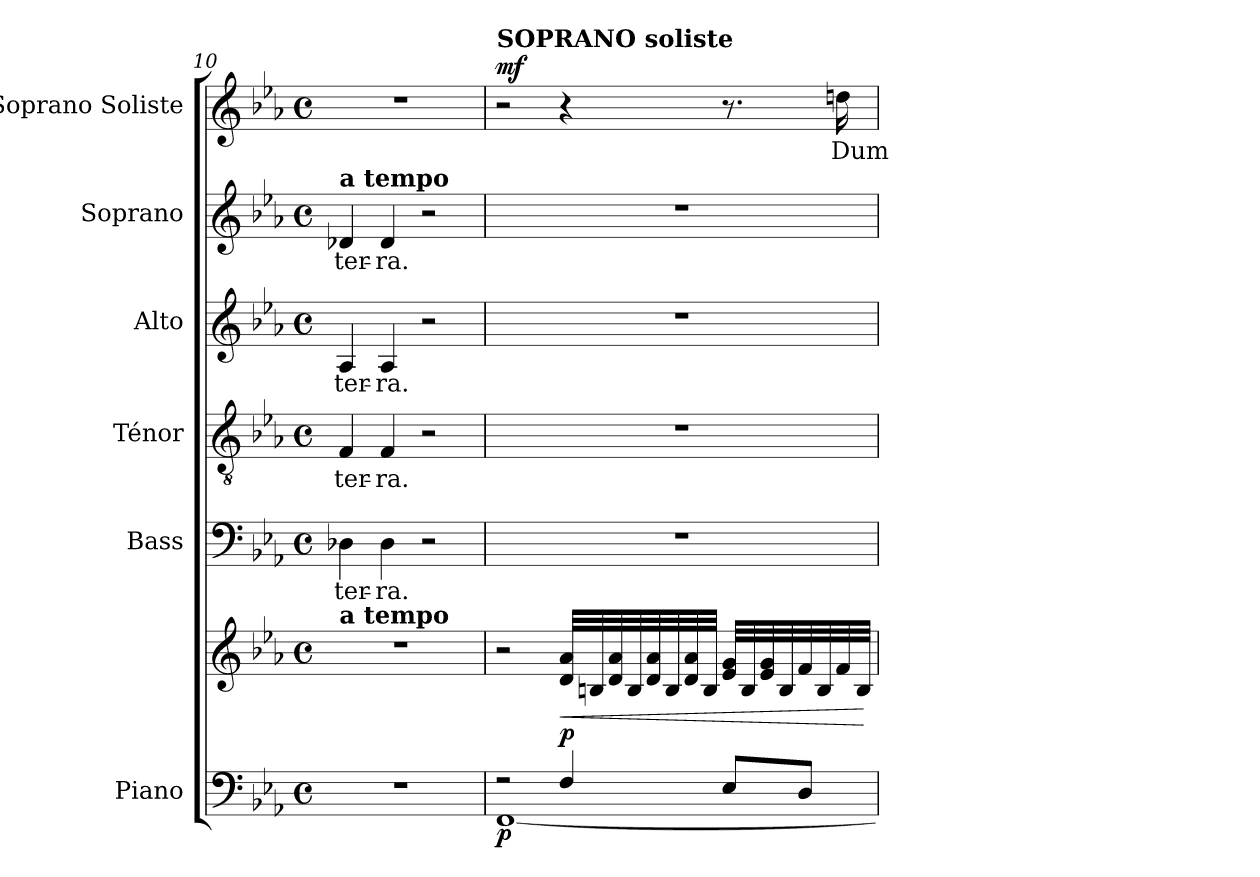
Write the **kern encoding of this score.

**kern	**kern	**dynam	**kern	**text	**kern	**text	**kern	**text	**kern	**text	**kern	**text	**dynam
*part6	*part6	*part6	*part5	*part5	*part4	*part4	*part3	*part3	*part2	*part2	*part1	*part1	*part1
*staff7	*staff6	*staff6/7	*staff5	*staff5	*staff4	*staff4	*staff3	*staff3	*staff2	*staff2	*staff1	*staff1	*staff1
*I"Piano	*	*	*I"Bass	*	*I"Ténor	*	*I"Alto	*	*I"Soprano	*	*I"Soprano Soliste	*	*
*I'Pno.	*	*	*I'B.	*	*I'T.	*	*I'A.	*	*I'S.	*	*	*	*
*clefF4	*clefG2	*	*clefF4	*	*clefGv2	*	*clefG2	*	*clefG2	*	*clefG2	*	*
*k[b-e-a-]	*k[b-e-a-]	*	*k[b-e-a-]	*	*k[b-e-a-]	*	*k[b-e-a-]	*	*k[b-e-a-]	*	*k[b-e-a-]	*	*
*M4/4	*M4/4	*	*M4/4	*	*M4/4	*	*M4/4	*	*M4/4	*	*M4/4	*	*
*met(c)	*met(c)	*	*met(c)	*	*met(c)	*	*met(c)	*	*met(c)	*	*met(c)	*	*
*MM72	*MM72	*	*MM72	*	*MM72	*	*MM72	*	*MM72	*	*MM72	*	*
=10	=10	=10	=10	=10	=10	=10	=10	=10	=10	=10	=10	=10	=10
!	!	!	!	!	!	!	!	!	!LO:TX:a:B:t=a tempo	!	!	!	!
!	!LO:TX:a:B:t=a tempo	!	!	!	!	!	!	!	!	!	!	!	!
1r	1r	.	4D-X\	ter-	4F/	ter-	4A-/	ter-	4d-X/	ter-	1r	.	.
.	.	.	4D-\	-ra.	4F/	-ra.	4A-/	-ra.	4d-/	-ra.	.	.	.
.	.	.	2r	.	2r	.	2r	.	2r	.	.	.	.
=11	=11	=11	=11	=11	=11	=11	=11	=11	=11	=11	=11	=11	=11
*^	*	*	*	*	*	*	*	*	*	*	*	*	*
!	!	!	!	!	!	!	!	!	!	!	!	!LO:TX:a:B:t=SOPRANO soliste	!	!
!	!	!	!LO:DY:b=2	!	!	!	!	!	!	!	!	!	!	!LO:DY:a
2r	[1FF	2r	p	1r	.	1r	.	1r	.	1r	.	2r	.	mf
!	!	!	!LO:HP:b	!	!	!	!	!	!	!	!	!	!	!
!	!	!	!LO:DY:n=1:a=2	!	!	!	!	!	!	!	!	!	!	!
4F/	.	32d/ 32a-/LLL	< p	.	.	.	.	.	.	.	.	4r	.	.
.	.	32Bn/	.	.	.	.	.	.	.	.	.	.	.	.
.	.	32d/ 32a-/	.	.	.	.	.	.	.	.	.	.	.	.
.	.	32B/	.	.	.	.	.	.	.	.	.	.	.	.
.	.	32d/ 32a-/	.	.	.	.	.	.	.	.	.	.	.	.
.	.	32B/	.	.	.	.	.	.	.	.	.	.	.	.
.	.	32d/ 32a-/	.	.	.	.	.	.	.	.	.	.	.	.
.	.	32B/JJJ	.	.	.	.	.	.	.	.	.	.	.	.
8E-/L	.	32e-/ 32g/LLL	.	.	.	.	.	.	.	.	.	8.r	.	.
.	.	32B/	.	.	.	.	.	.	.	.	.	.	.	.
.	.	32e-/ 32g/	.	.	.	.	.	.	.	.	.	.	.	.
.	.	32B/	.	.	.	.	.	.	.	.	.	.	.	.
8D/J	.	32f/	.	.	.	.	.	.	.	.	.	.	.	.
.	.	32B/	.	.	.	.	.	.	.	.	.	.	.	.
.	.	32f/	.	.	.	.	.	.	.	.	.	16ddn\	Dum	.
.	.	32B/JJJ	.	.	.	.	.	.	.	.	.	.	.	.
*v	*v	*	*	*	*	*	*	*	*	*	*	*	*	*
.	.	[	.	.	.	.	.	.	.	.	.	.	.
=	=	=	=	=	=	=	=	=	=	=	=	=	=
*-	*-	*-	*-	*-	*-	*-	*-	*-	*-	*-	*-	*-	*-
